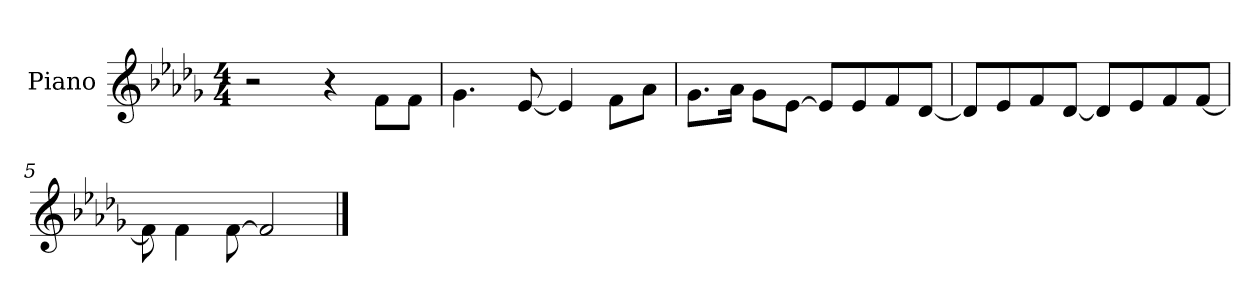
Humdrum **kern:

**kern
*part1
*staff1
*I"Piano
*I'Pno.
*clefG2
*k[b-e-a-d-g-]
*M4/4
*MM82
=1
2r
4r
8f\L
8f\J
=2
*MM94
4.g-\
[8e-/
4e-/]
8f\L
8a-\J
=3
*MM94
8.g-\L
16a-\Jk
8g-\L
[8e-\J
8e-/L]
8e-/
8f/
[8d-/J
=4
*MM91
8d-/L]
8e-/
8f/
[8d-/J
8d-/L]
8e-/
8f/
[8f/J
!!LO:LB:g=z
=5
*MM101
8f\]
4f\
[8f\
2f/]
==
*-
